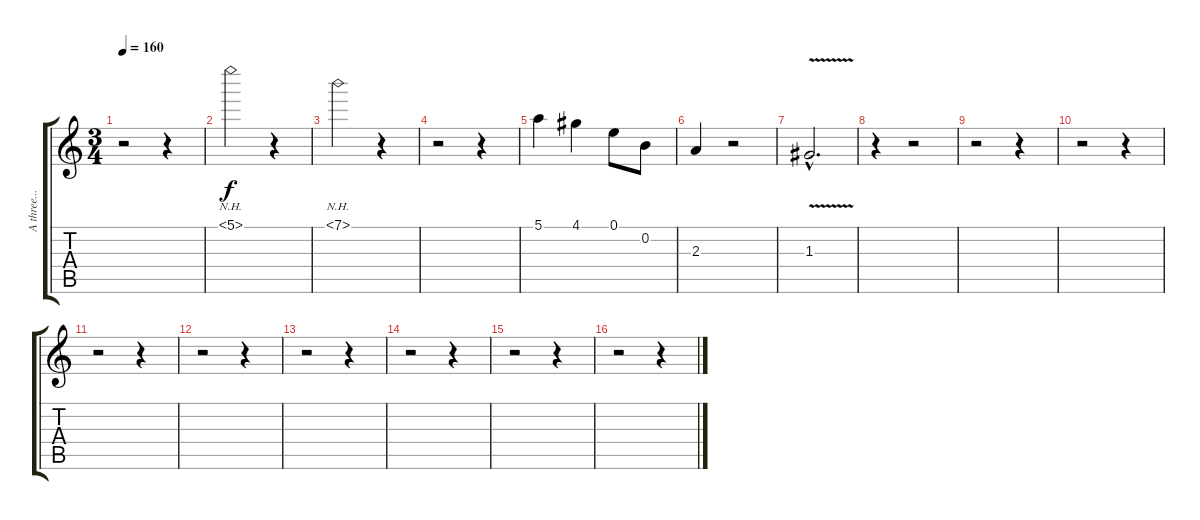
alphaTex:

\track ("A three..." "A three...") {instrument electricguitarjazz}
\staff {score tabs}
\tuning (E4 B3 G3 D3 A2 E2) {hide}
\ts (3 4)
\tempo 160
\clef g2
\ks c
r.2{dy f} r.4 |
5.1{nh}.2{volume 12} r.4 |
7.1{nh}.2 r.4 |
r.2 r.4 |
5.1.4{volume 10} 4.1.4 0.1.8 0.2.8 |
2.3.4 r.2 |
1.3{v hac}.2{d} |
r.4 r.2 |
r.2 r.4 |
r.2 r.4 |
r.2 r.4 |
r.2 r.4 |
r.2 r.4 |
r.2 r.4 |
r.2 r.4 |
r.2 r.4
